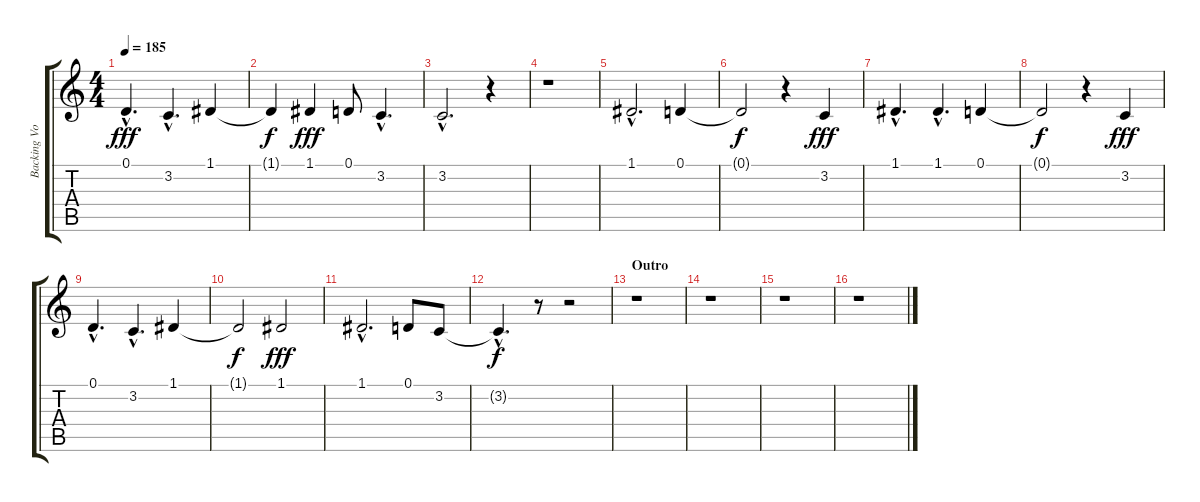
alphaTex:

\track ("Backing Vocals(eddie)" "Backing Vo") {instrument tenorsax}
\staff {score tabs}
\tuning (D4 A3 F3 C3 G2 C2) {hide}
\ts (4 4)
\tempo 185
\clef g2
\ks c
0.1{hac}.4{d dy fff} 3.2{hac}.4{d} 1.1.4 |
1.1{t}.4{dy f} 1.1.4{dy fff} 0.1.8 3.2{hac}.4{d} |
3.2{hac}.2{d} r.4 |
r.1 |
1.1{hac}.2{d} 0.1.4 |
0.1{t}.2{dy f} r.4 3.2.4{dy fff} |
1.1{hac}.4{d} 1.1{hac}.4{d} 0.1.4 |
0.1{t}.2{dy f} r.4 3.2.4{dy fff} |
0.1{hac}.4{d} 3.2{hac}.4{d} 1.1.4 |
1.1{t}.2{dy f} 1.1.2{dy fff} |
1.1{hac}.2{d} 0.1.8 3.2.8 |
3.2{hac t}.4{d dy f} r.8 r.2 |
\section ("" "Outro")
r.1 |
r.1 |
r.1 |
r.1
